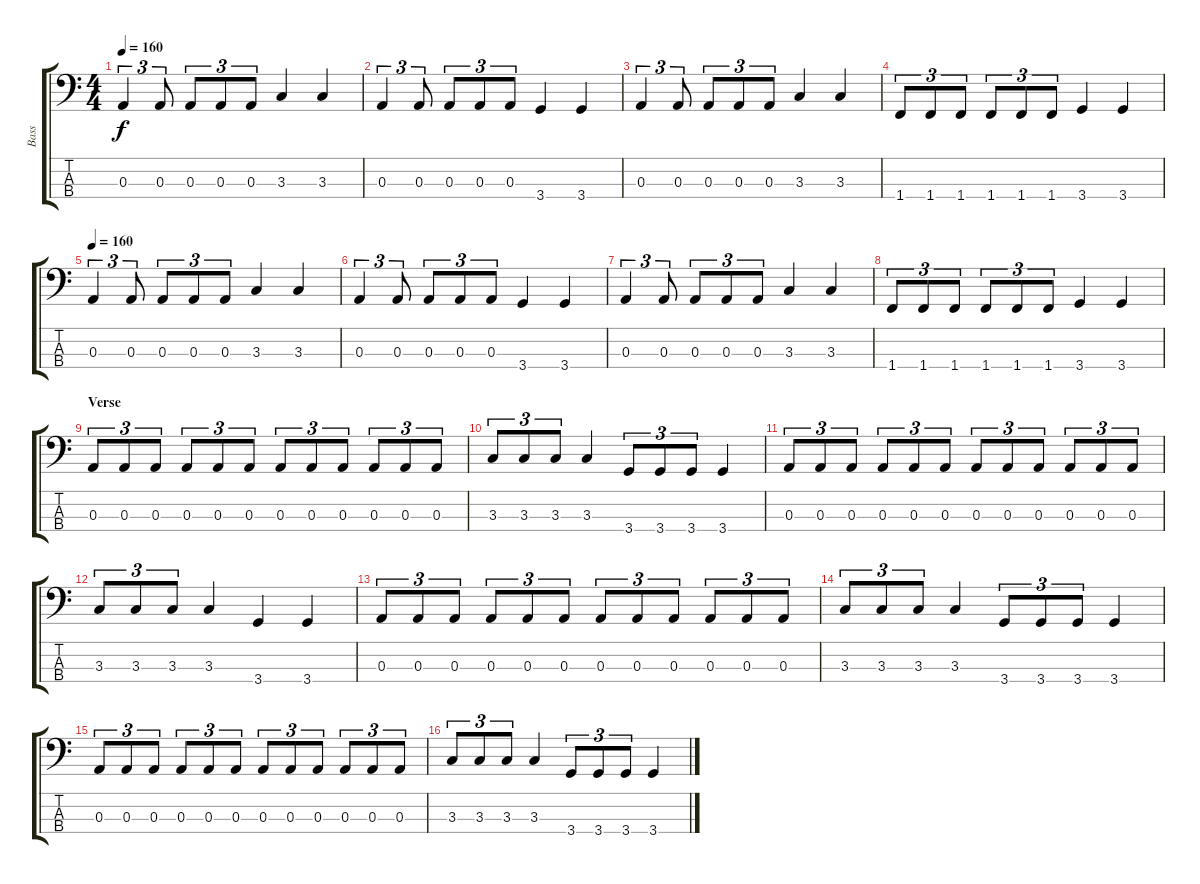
\track ("Bass" "Bass") {instrument electricbassfinger}
\staff {score tabs}
\tuning (G2 D2 A1 E1) {hide}
\ts (4 4)
\tempo 160
\clef f4
\ks c
0.3.4{tu (3 2) dy f} 0.3.8{tu (3 2)} 0.3.8{tu (3 2)} 0.3.8{tu (3 2)} 0.3.8{tu (3 2)} 3.3.4 3.3.4 |
0.3.4{tu (3 2)} 0.3.8{tu (3 2)} 0.3.8{tu (3 2)} 0.3.8{tu (3 2)} 0.3.8{tu (3 2)} 3.4.4 3.4.4 |
0.3.4{tu (3 2)} 0.3.8{tu (3 2)} 0.3.8{tu (3 2)} 0.3.8{tu (3 2)} 0.3.8{tu (3 2)} 3.3.4 3.3.4 |
1.4.8{tu (3 2)} 1.4.8{tu (3 2)} 1.4.8{tu (3 2)} 1.4.8{tu (3 2)} 1.4.8{tu (3 2)} 1.4.8{tu (3 2)} 3.4.4 3.4.4 |
\tempo 160
0.3.4{tu (3 2)} 0.3.8{tu (3 2)} 0.3.8{tu (3 2)} 0.3.8{tu (3 2)} 0.3.8{tu (3 2)} 3.3.4 3.3.4 |
0.3.4{tu (3 2)} 0.3.8{tu (3 2)} 0.3.8{tu (3 2)} 0.3.8{tu (3 2)} 0.3.8{tu (3 2)} 3.4.4 3.4.4 |
0.3.4{tu (3 2)} 0.3.8{tu (3 2)} 0.3.8{tu (3 2)} 0.3.8{tu (3 2)} 0.3.8{tu (3 2)} 3.3.4 3.3.4 |
1.4.8{tu (3 2)} 1.4.8{tu (3 2)} 1.4.8{tu (3 2)} 1.4.8{tu (3 2)} 1.4.8{tu (3 2)} 1.4.8{tu (3 2)} 3.4.4 3.4.4 |
\section ("" "Verse")
0.3.8{tu (3 2)} 0.3.8{tu (3 2)} 0.3.8{tu (3 2)} 0.3.8{tu (3 2)} 0.3.8{tu (3 2)} 0.3.8{tu (3 2)} 0.3.8{tu (3 2)} 0.3.8{tu (3 2)} 0.3.8{tu (3 2)} 0.3.8{tu (3 2)} 0.3.8{tu (3 2)} 0.3.8{tu (3 2)} |
3.3.8{tu (3 2)} 3.3.8{tu (3 2)} 3.3.8{tu (3 2)} 3.3.4 3.4.8{tu (3 2)} 3.4.8{tu (3 2)} 3.4.8{tu (3 2)} 3.4.4 |
0.3.8{tu (3 2)} 0.3.8{tu (3 2)} 0.3.8{tu (3 2)} 0.3.8{tu (3 2)} 0.3.8{tu (3 2)} 0.3.8{tu (3 2)} 0.3.8{tu (3 2)} 0.3.8{tu (3 2)} 0.3.8{tu (3 2)} 0.3.8{tu (3 2)} 0.3.8{tu (3 2)} 0.3.8{tu (3 2)} |
3.3.8{tu (3 2)} 3.3.8{tu (3 2)} 3.3.8{tu (3 2)} 3.3.4 3.4.4 3.4.4 |
0.3.8{tu (3 2)} 0.3.8{tu (3 2)} 0.3.8{tu (3 2)} 0.3.8{tu (3 2)} 0.3.8{tu (3 2)} 0.3.8{tu (3 2)} 0.3.8{tu (3 2)} 0.3.8{tu (3 2)} 0.3.8{tu (3 2)} 0.3.8{tu (3 2)} 0.3.8{tu (3 2)} 0.3.8{tu (3 2)} |
3.3.8{tu (3 2)} 3.3.8{tu (3 2)} 3.3.8{tu (3 2)} 3.3.4 3.4.8{tu (3 2)} 3.4.8{tu (3 2)} 3.4.8{tu (3 2)} 3.4.4 |
0.3.8{tu (3 2)} 0.3.8{tu (3 2)} 0.3.8{tu (3 2)} 0.3.8{tu (3 2)} 0.3.8{tu (3 2)} 0.3.8{tu (3 2)} 0.3.8{tu (3 2)} 0.3.8{tu (3 2)} 0.3.8{tu (3 2)} 0.3.8{tu (3 2)} 0.3.8{tu (3 2)} 0.3.8{tu (3 2)} |
3.3.8{tu (3 2)} 3.3.8{tu (3 2)} 3.3.8{tu (3 2)} 3.3.4 3.4.8{tu (3 2)} 3.4.8{tu (3 2)} 3.4.8{tu (3 2)} 3.4.4
